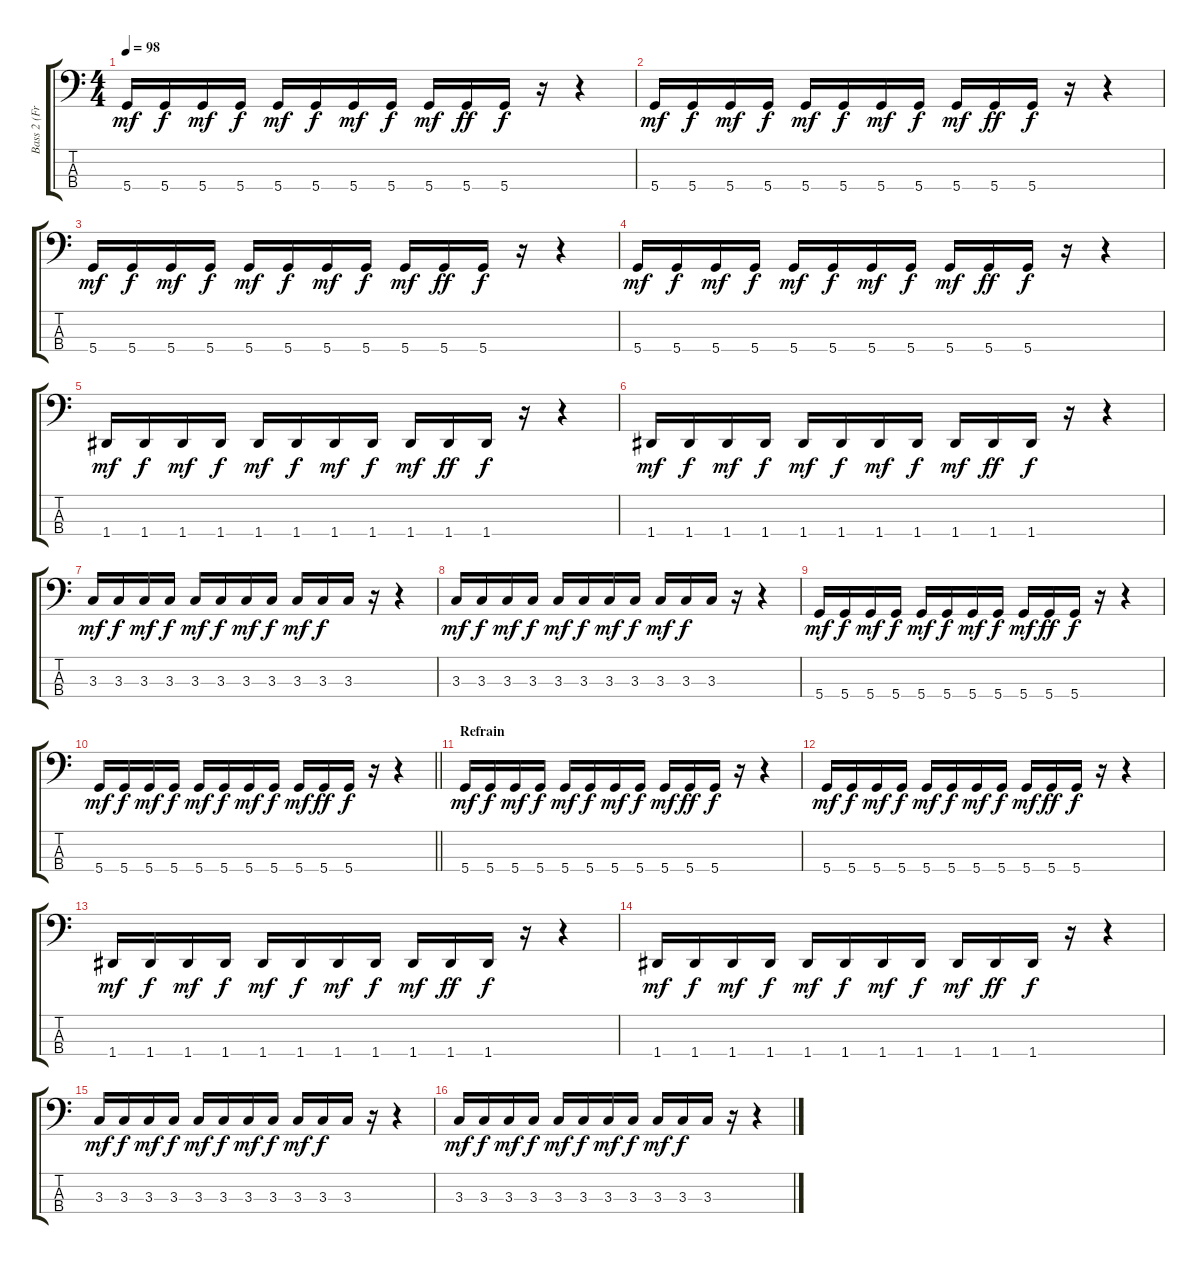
\track ("Bass 2 (FrBass)" "Bass 2 (Fr") {instrument fretlessbass}
\staff {score tabs}
\tuning (G2 D2 A1 D1) {hide}
\ts (4 4)
\tempo 98
\clef f4
\ks c
5.4.16{dy mf} 5.4.16{dy f} 5.4.16{dy mf} 5.4.16{dy f} 5.4.16{dy mf} 5.4.16{dy f} 5.4.16{dy mf} 5.4.16{dy f} 5.4.16{dy mf} 5.4.16{dy ff} 5.4.16{dy f} r.16 r.4 |
5.4.16{dy mf} 5.4.16{dy f} 5.4.16{dy mf} 5.4.16{dy f} 5.4.16{dy mf} 5.4.16{dy f} 5.4.16{dy mf} 5.4.16{dy f} 5.4.16{dy mf} 5.4.16{dy ff} 5.4.16{dy f} r.16 r.4 |
5.4.16{dy mf} 5.4.16{dy f} 5.4.16{dy mf} 5.4.16{dy f} 5.4.16{dy mf} 5.4.16{dy f} 5.4.16{dy mf} 5.4.16{dy f} 5.4.16{dy mf} 5.4.16{dy ff} 5.4.16{dy f} r.16 r.4 |
5.4.16{dy mf} 5.4.16{dy f} 5.4.16{dy mf} 5.4.16{dy f} 5.4.16{dy mf} 5.4.16{dy f} 5.4.16{dy mf} 5.4.16{dy f} 5.4.16{dy mf} 5.4.16{dy ff} 5.4.16{dy f} r.16 r.4 |
1.4.16{dy mf} 1.4.16{dy f} 1.4.16{dy mf} 1.4.16{dy f} 1.4.16{dy mf} 1.4.16{dy f} 1.4.16{dy mf} 1.4.16{dy f} 1.4.16{dy mf} 1.4.16{dy ff} 1.4.16{dy f} r.16 r.4 |
1.4.16{dy mf} 1.4.16{dy f} 1.4.16{dy mf} 1.4.16{dy f} 1.4.16{dy mf} 1.4.16{dy f} 1.4.16{dy mf} 1.4.16{dy f} 1.4.16{dy mf} 1.4.16{dy ff} 1.4.16{dy f} r.16 r.4 |
3.3.16{dy mf} 3.3.16{dy f} 3.3.16{dy mf} 3.3.16{dy f} 3.3.16{dy mf} 3.3.16{dy f} 3.3.16{dy mf} 3.3.16{dy f} 3.3.16{dy mf} 3.3.16{dy f} 3.3.16 r.16 r.4 |
3.3.16{dy mf} 3.3.16{dy f} 3.3.16{dy mf} 3.3.16{dy f} 3.3.16{dy mf} 3.3.16{dy f} 3.3.16{dy mf} 3.3.16{dy f} 3.3.16{dy mf} 3.3.16{dy f} 3.3.16 r.16 r.4 |
5.4.16{dy mf} 5.4.16{dy f} 5.4.16{dy mf} 5.4.16{dy f} 5.4.16{dy mf} 5.4.16{dy f} 5.4.16{dy mf} 5.4.16{dy f} 5.4.16{dy mf} 5.4.16{dy ff} 5.4.16{dy f} r.16 r.4 |
\barLineRight lightlight
5.4.16{dy mf} 5.4.16{dy f} 5.4.16{dy mf} 5.4.16{dy f} 5.4.16{dy mf} 5.4.16{dy f} 5.4.16{dy mf} 5.4.16{dy f} 5.4.16{dy mf} 5.4.16{dy ff} 5.4.16{dy f} r.16 r.4 |
\section ("" "Refrain")
5.4.16{dy mf} 5.4.16{dy f} 5.4.16{dy mf} 5.4.16{dy f} 5.4.16{dy mf} 5.4.16{dy f} 5.4.16{dy mf} 5.4.16{dy f} 5.4.16{dy mf} 5.4.16{dy ff} 5.4.16{dy f} r.16 r.4 |
5.4.16{dy mf} 5.4.16{dy f} 5.4.16{dy mf} 5.4.16{dy f} 5.4.16{dy mf} 5.4.16{dy f} 5.4.16{dy mf} 5.4.16{dy f} 5.4.16{dy mf} 5.4.16{dy ff} 5.4.16{dy f} r.16 r.4 |
1.4.16{dy mf} 1.4.16{dy f} 1.4.16{dy mf} 1.4.16{dy f} 1.4.16{dy mf} 1.4.16{dy f} 1.4.16{dy mf} 1.4.16{dy f} 1.4.16{dy mf} 1.4.16{dy ff} 1.4.16{dy f} r.16 r.4 |
1.4.16{dy mf} 1.4.16{dy f} 1.4.16{dy mf} 1.4.16{dy f} 1.4.16{dy mf} 1.4.16{dy f} 1.4.16{dy mf} 1.4.16{dy f} 1.4.16{dy mf} 1.4.16{dy ff} 1.4.16{dy f} r.16 r.4 |
3.3.16{dy mf} 3.3.16{dy f} 3.3.16{dy mf} 3.3.16{dy f} 3.3.16{dy mf} 3.3.16{dy f} 3.3.16{dy mf} 3.3.16{dy f} 3.3.16{dy mf} 3.3.16{dy f} 3.3.16 r.16 r.4 |
3.3.16{dy mf} 3.3.16{dy f} 3.3.16{dy mf} 3.3.16{dy f} 3.3.16{dy mf} 3.3.16{dy f} 3.3.16{dy mf} 3.3.16{dy f} 3.3.16{dy mf} 3.3.16{dy f} 3.3.16 r.16 r.4
